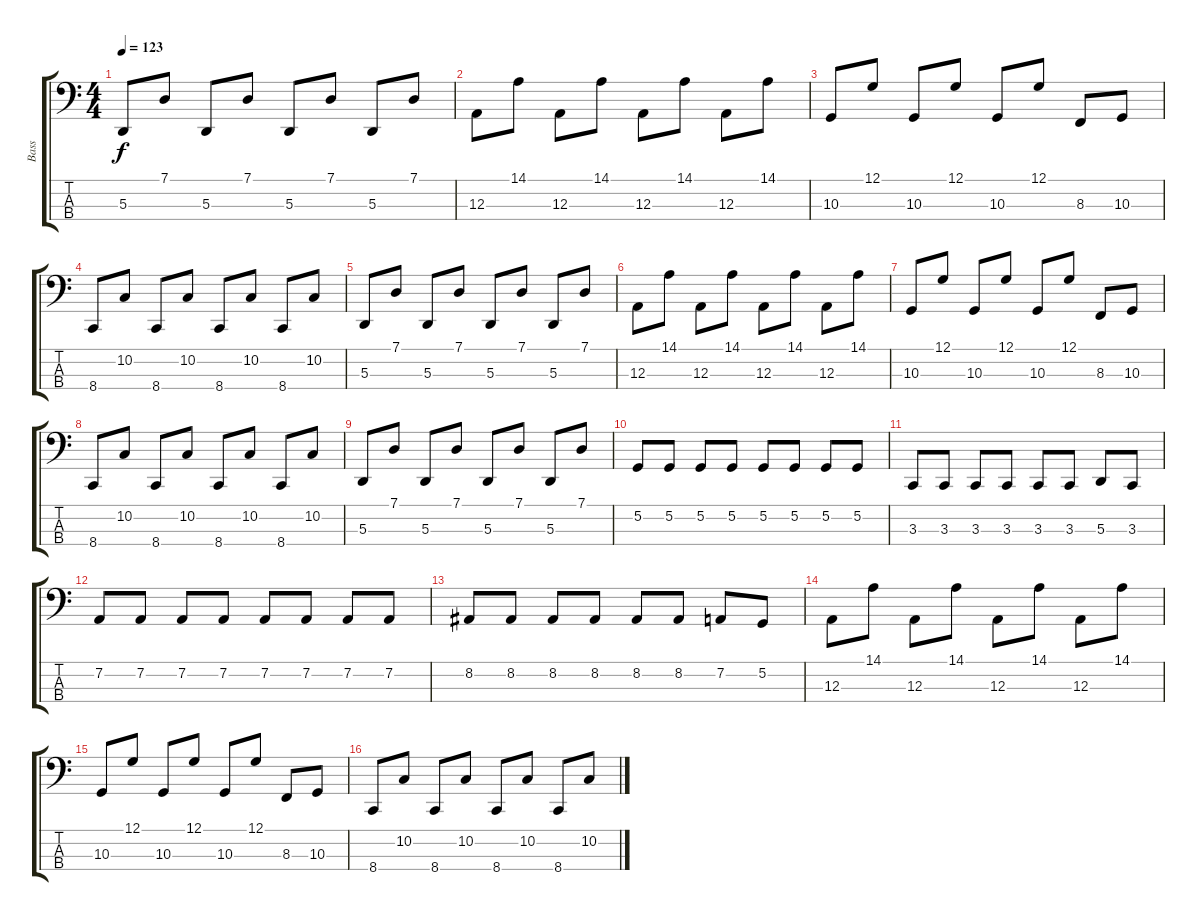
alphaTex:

\track ("Bass" "Bass") {instrument slapbass1}
\staff {score tabs}
\tuning (G1 D1 A0 E0) {hide}
\ts (4 4)
\tempo 123
\clef f4
\ks c
5.3.8{dy f} 7.1.8 5.3.8 7.1.8 5.3.8 7.1.8 5.3.8 7.1.8 |
12.3.8 14.1.8 12.3.8 14.1.8 12.3.8 14.1.8 12.3.8 14.1.8 |
10.3.8 12.1.8 10.3.8 12.1.8 10.3.8 12.1.8 8.3.8 10.3.8 |
8.4.8 10.2.8 8.4.8 10.2.8 8.4.8 10.2.8 8.4.8 10.2.8 |
5.3.8 7.1.8 5.3.8 7.1.8 5.3.8 7.1.8 5.3.8 7.1.8 |
12.3.8 14.1.8 12.3.8 14.1.8 12.3.8 14.1.8 12.3.8 14.1.8 |
10.3.8 12.1.8 10.3.8 12.1.8 10.3.8 12.1.8 8.3.8 10.3.8 |
8.4.8 10.2.8 8.4.8 10.2.8 8.4.8 10.2.8 8.4.8 10.2.8 |
5.3.8 7.1.8 5.3.8 7.1.8 5.3.8 7.1.8 5.3.8 7.1.8 |
5.2.8 5.2.8 5.2.8 5.2.8 5.2.8 5.2.8 5.2.8 5.2.8 |
3.3.8 3.3.8 3.3.8 3.3.8 3.3.8 3.3.8 5.3.8 3.3.8 |
7.2.8 7.2.8 7.2.8 7.2.8 7.2.8 7.2.8 7.2.8 7.2.8 |
8.2.8 8.2.8 8.2.8 8.2.8 8.2.8 8.2.8 7.2.8 5.2.8 |
12.3.8 14.1.8 12.3.8 14.1.8 12.3.8 14.1.8 12.3.8 14.1.8 |
10.3.8 12.1.8 10.3.8 12.1.8 10.3.8 12.1.8 8.3.8 10.3.8 |
8.4.8 10.2.8 8.4.8 10.2.8 8.4.8 10.2.8 8.4.8 10.2.8
